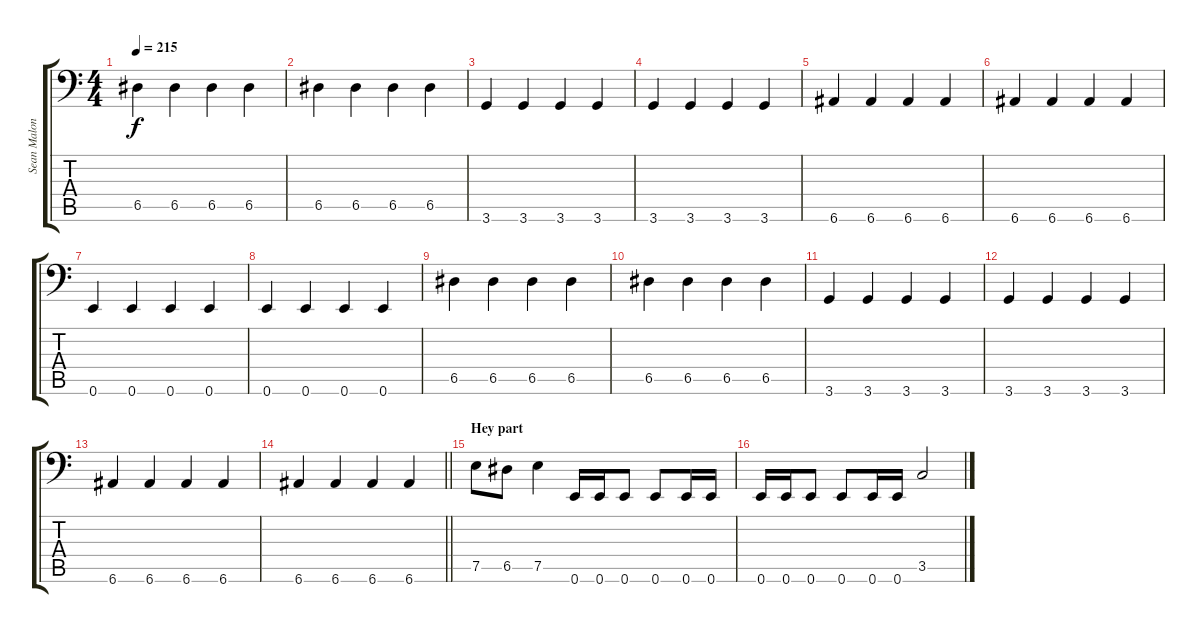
\track ("Sean Malone (Cynic)" "Sean Malon") {instrument electricbasspick}
\staff {score tabs}
\tuning (E3 B2 G2 D2 A1 E1) {hide}
\ts (4 4)
\tempo 215
\clef f4
\ks c
6.5.4{dy f} 6.5.4 6.5.4 6.5.4 |
6.5.4 6.5.4 6.5.4 6.5.4 |
3.6.4 3.6.4 3.6.4 3.6.4 |
3.6.4 3.6.4 3.6.4 3.6.4 |
6.6.4 6.6.4 6.6.4 6.6.4 |
6.6.4 6.6.4 6.6.4 6.6.4 |
0.6.4 0.6.4 0.6.4 0.6.4 |
0.6.4 0.6.4 0.6.4 0.6.4 |
6.5.4 6.5.4 6.5.4 6.5.4 |
6.5.4 6.5.4 6.5.4 6.5.4 |
3.6.4 3.6.4 3.6.4 3.6.4 |
3.6.4 3.6.4 3.6.4 3.6.4 |
6.6.4 6.6.4 6.6.4 6.6.4 |
\barLineRight lightlight
6.6.4 6.6.4 6.6.4 6.6.4 |
\section ("" "Hey part")
7.5.8 6.5.8 7.5.4 0.6.16 0.6.16 0.6.8 0.6.8 0.6.16 0.6.16 |
0.6.16 0.6.16 0.6.8 0.6.8 0.6.16 0.6.16 3.5.2
